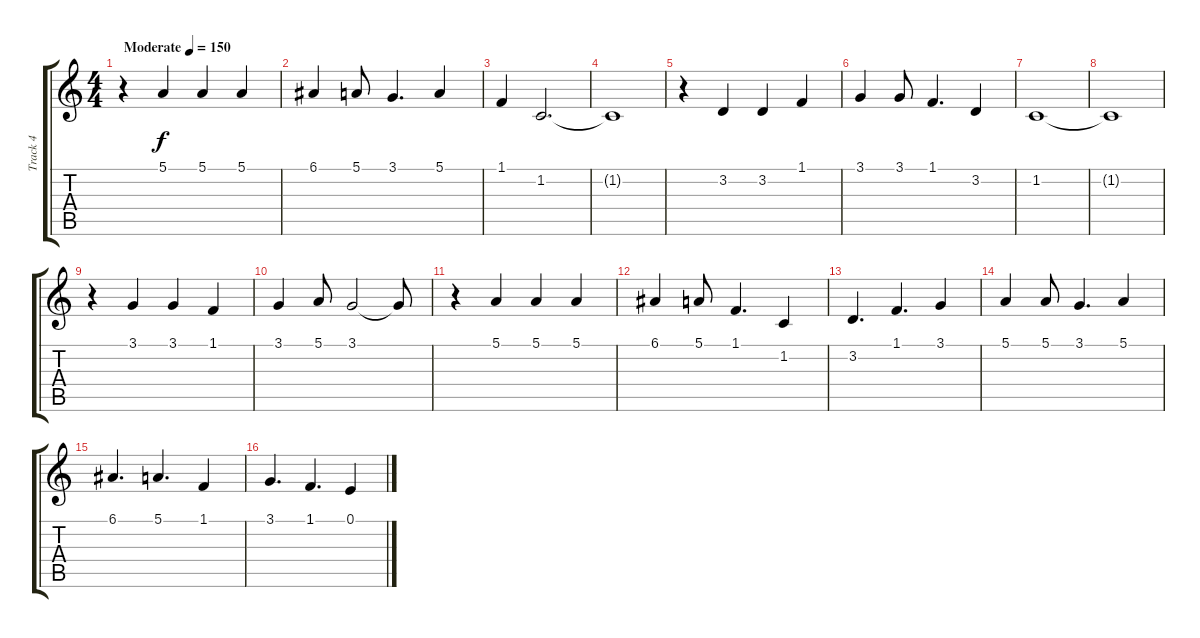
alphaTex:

\track ("Track 4" "Track 4") {instrument frenchhorn}
\staff {score tabs}
\tuning (E4 B3 G3 D3 A2 E2) {hide}
\ts (4 4)
\tempo (150 "Moderate")
\clef g2
\ks c
r.4{dy f instrument frenchhorn} 5.1.4 5.1.4 5.1.4 |
6.1.4 5.1.8 3.1.4{d} 5.1.4 |
1.1.4 1.2.2{d} |
1.2{t}.1 |
r.4 3.2.4 3.2.4 1.1.4 |
3.1.4 3.1.8 1.1.4{d} 3.2.4 |
1.2.1 |
1.2{t}.1 |
r.4 3.1.4 3.1.4 1.1.4 |
3.1.4 5.1.8 3.1.2 3.1{t}.8 |
r.4 5.1.4 5.1.4 5.1.4 |
6.1.4 5.1.8 1.1.4{d} 1.2.4 |
3.2.4{d} 1.1.4{d} 3.1.4 |
5.1.4 5.1.8 3.1.4{d} 5.1.4 |
6.1.4{d} 5.1.4{d} 1.1.4 |
3.1.4{d} 1.1.4{d} 0.1.4
